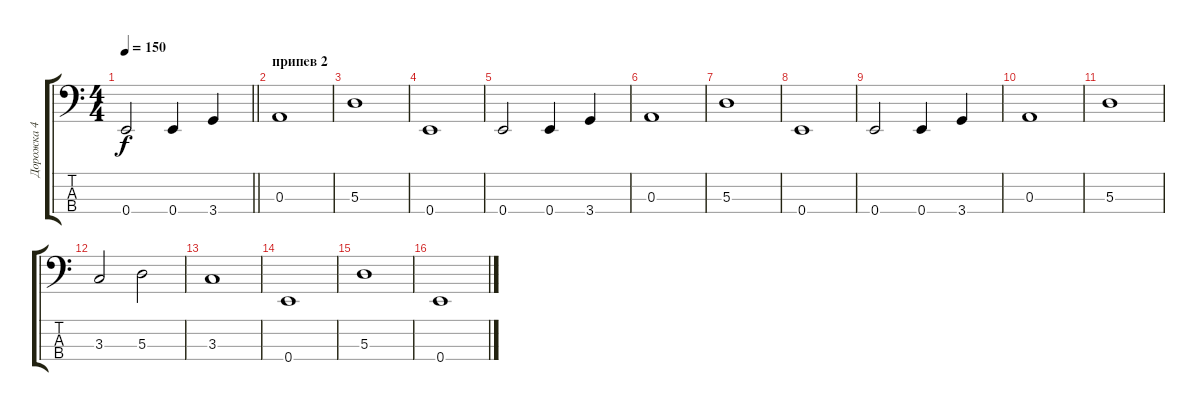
\track ("Дорожка 4" "Дорожка 4") {instrument electricbassfinger}
\staff {score tabs}
\tuning (G2 D2 A1 E1) {hide}
\ts (4 4)
\tempo 150
\clef f4
\barLineRight lightlight
\ks c
0.4.2{dy f} 0.4.4 3.4.4 |
\section ("" "припев 2")
0.3.1 |
5.3.1 |
0.4.1 |
0.4.2 0.4.4 3.4.4 |
0.3.1 |
5.3.1 |
0.4.1 |
0.4.2 0.4.4 3.4.4 |
0.3.1 |
5.3.1 |
3.3.2 5.3.2 |
3.3.1 |
0.4.1 |
5.3.1 |
0.4.1
